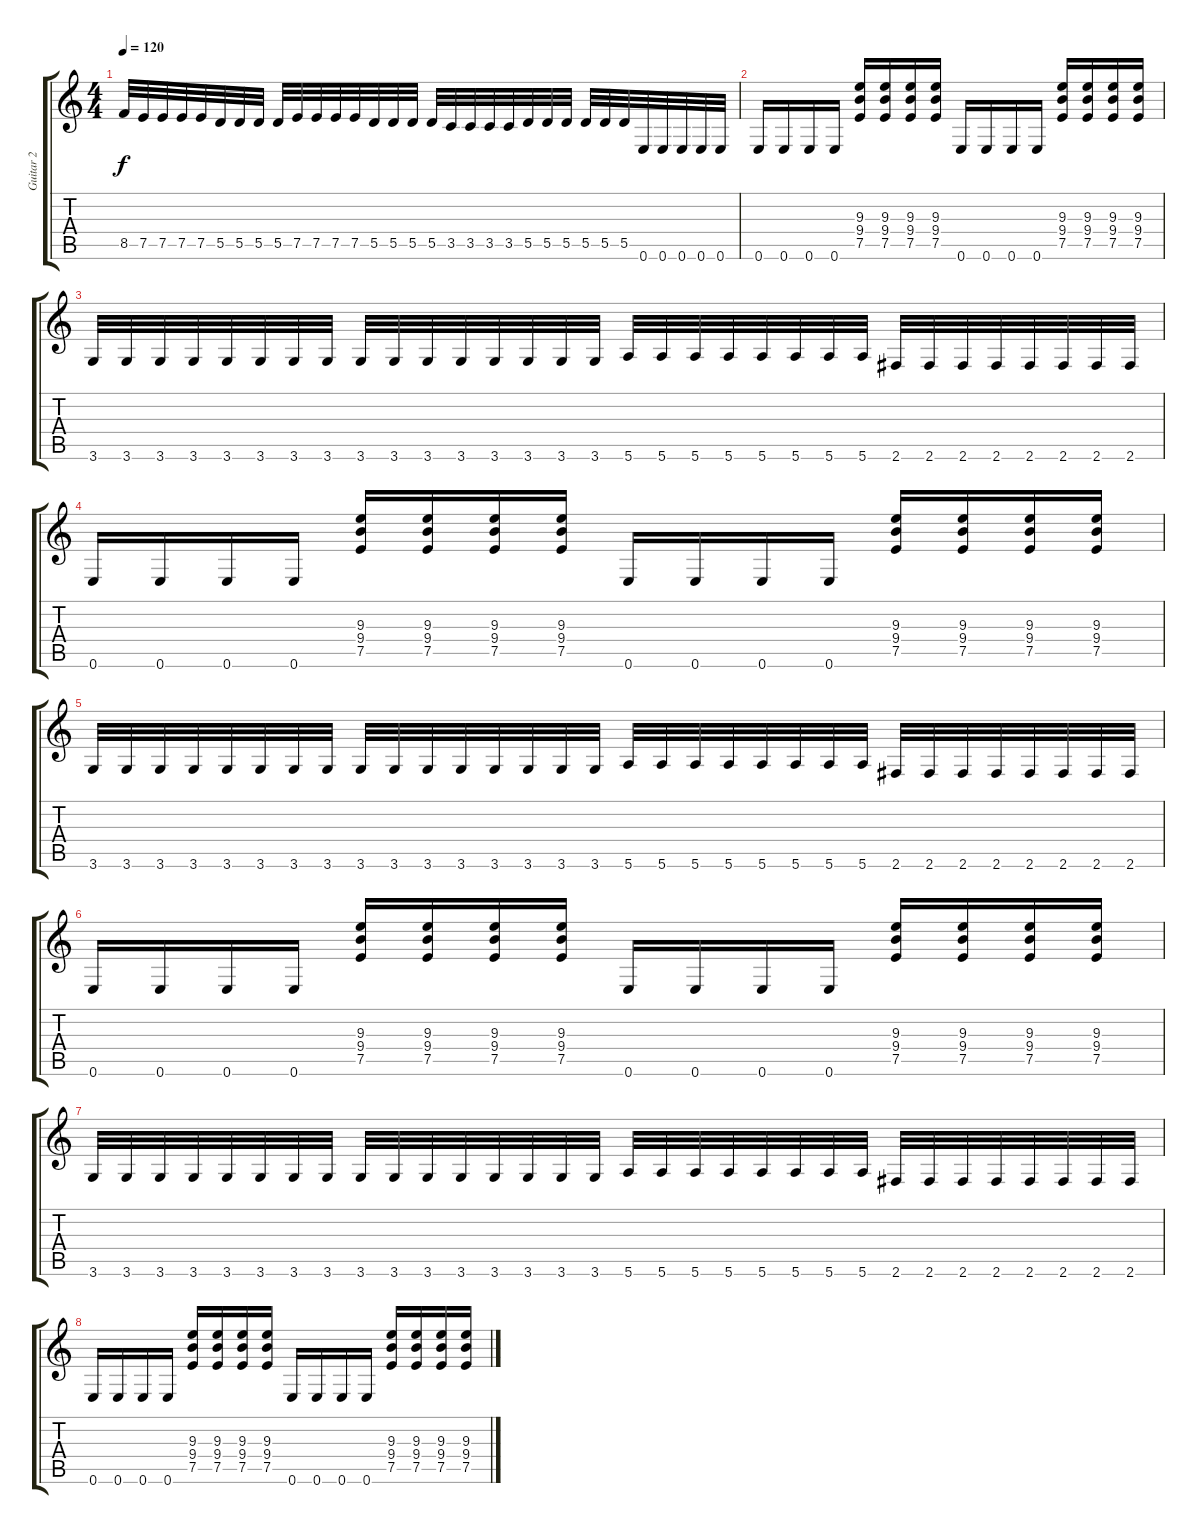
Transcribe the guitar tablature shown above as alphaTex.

\track ("Guitar 2" "Guitar 2") {instrument distortionguitar}
\staff {score tabs}
\tuning (E4 B3 G3 D3 A2 E2) {hide}
\ts (4 4)
\tempo 120
\clef g2
\ks c
8.5.32{dy f} 7.5.32 7.5.32 7.5.32 7.5.32 5.5.32 5.5.32 5.5.32 5.5.32 7.5.32 7.5.32 7.5.32 7.5.32 5.5.32 5.5.32 5.5.32 5.5.32 3.5.32 3.5.32 3.5.32 3.5.32 5.5.32 5.5.32 5.5.32 5.5.32 5.5.32 5.5.32 0.6.32 0.6.32 0.6.32 0.6.32 0.6.32 |
0.6.16 0.6.16 0.6.16 0.6.16 (9.3 9.4 7.5).16 (9.3 9.4 7.5).16 (9.3 9.4 7.5).16 (9.3 9.4 7.5).16 0.6.16 0.6.16 0.6.16 0.6.16 (9.3 9.4 7.5).16 (9.3 9.4 7.5).16 (9.3 9.4 7.5).16 (9.3 9.4 7.5).16 |
3.6.32 3.6.32 3.6.32 3.6.32 3.6.32 3.6.32 3.6.32 3.6.32 3.6.32 3.6.32 3.6.32 3.6.32 3.6.32 3.6.32 3.6.32 3.6.32 5.6.32 5.6.32 5.6.32 5.6.32 5.6.32 5.6.32 5.6.32 5.6.32 2.6.32 2.6.32 2.6.32 2.6.32 2.6.32 2.6.32 2.6.32 2.6.32 |
0.6.16 0.6.16 0.6.16 0.6.16 (9.3 9.4 7.5).16 (9.3 9.4 7.5).16 (9.3 9.4 7.5).16 (9.3 9.4 7.5).16 0.6.16 0.6.16 0.6.16 0.6.16 (9.3 9.4 7.5).16 (9.3 9.4 7.5).16 (9.3 9.4 7.5).16 (9.3 9.4 7.5).16 |
3.6.32 3.6.32 3.6.32 3.6.32 3.6.32 3.6.32 3.6.32 3.6.32 3.6.32 3.6.32 3.6.32 3.6.32 3.6.32 3.6.32 3.6.32 3.6.32 5.6.32 5.6.32 5.6.32 5.6.32 5.6.32 5.6.32 5.6.32 5.6.32 2.6.32 2.6.32 2.6.32 2.6.32 2.6.32 2.6.32 2.6.32 2.6.32 |
0.6.16 0.6.16 0.6.16 0.6.16 (9.3 9.4 7.5).16 (9.3 9.4 7.5).16 (9.3 9.4 7.5).16 (9.3 9.4 7.5).16 0.6.16 0.6.16 0.6.16 0.6.16 (9.3 9.4 7.5).16 (9.3 9.4 7.5).16 (9.3 9.4 7.5).16 (9.3 9.4 7.5).16 |
3.6.32 3.6.32 3.6.32 3.6.32 3.6.32 3.6.32 3.6.32 3.6.32 3.6.32 3.6.32 3.6.32 3.6.32 3.6.32 3.6.32 3.6.32 3.6.32 5.6.32 5.6.32 5.6.32 5.6.32 5.6.32 5.6.32 5.6.32 5.6.32 2.6.32 2.6.32 2.6.32 2.6.32 2.6.32 2.6.32 2.6.32 2.6.32 |
0.6.16 0.6.16 0.6.16 0.6.16 (9.3 9.4 7.5).16 (9.3 9.4 7.5).16 (9.3 9.4 7.5).16 (9.3 9.4 7.5).16 0.6.16 0.6.16 0.6.16 0.6.16 (9.3 9.4 7.5).16 (9.3 9.4 7.5).16 (9.3 9.4 7.5).16 (9.3 9.4 7.5).16
